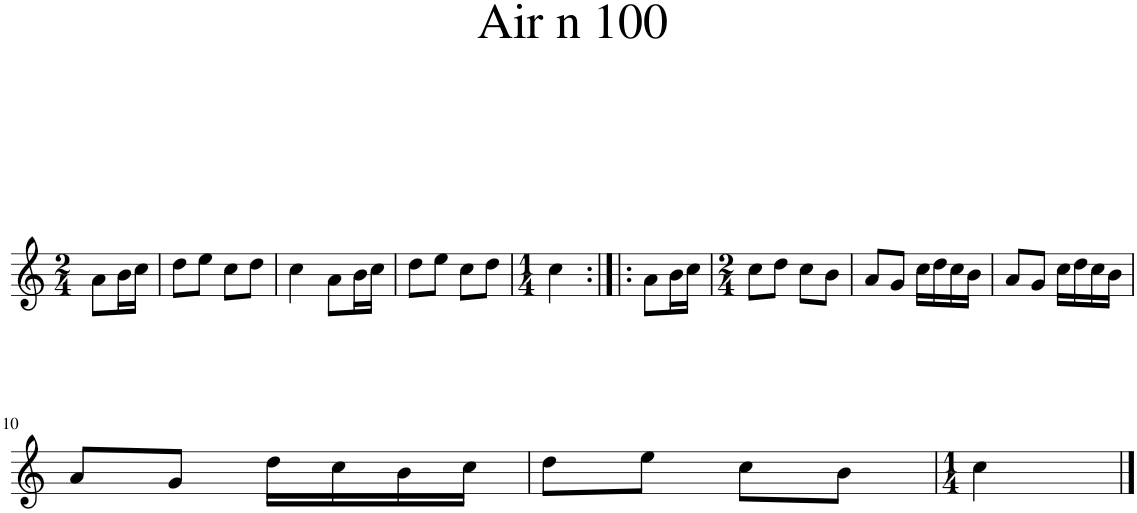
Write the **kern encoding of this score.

**kern
*part1
*staff1
*I"Piano
*I'Pno.
*clefG2
*k[]
*M2/4
=1
8a\L
16b\L
16cc\JJ
=2
8dd\L
8ee\J
8cc\L
8dd\J
=3
4cc\
8a\L
16b\L
16cc\JJ
=4
8dd\L
8ee\J
8cc\L
8dd\J
=5
*M1/4
4cc\
=6:|!|:
8a\L
16b\L
16cc\JJ
=7
*M2/4
8cc\L
8dd\J
8cc\L
8b\J
=8
8a/L
8g/J
16cc\LL
16dd\
16cc\
16b\JJ
=9
8a/L
8g/J
16cc\LL
16dd\
16cc\
16b\JJ
!!LO:LB:g=z
=10
8a/L
8g/J
16dd\LL
16cc\
16b\
16cc\JJ
=11
8dd\L
8ee\J
8cc\L
8b\J
=12
*M1/4
4cc\
==
*-
